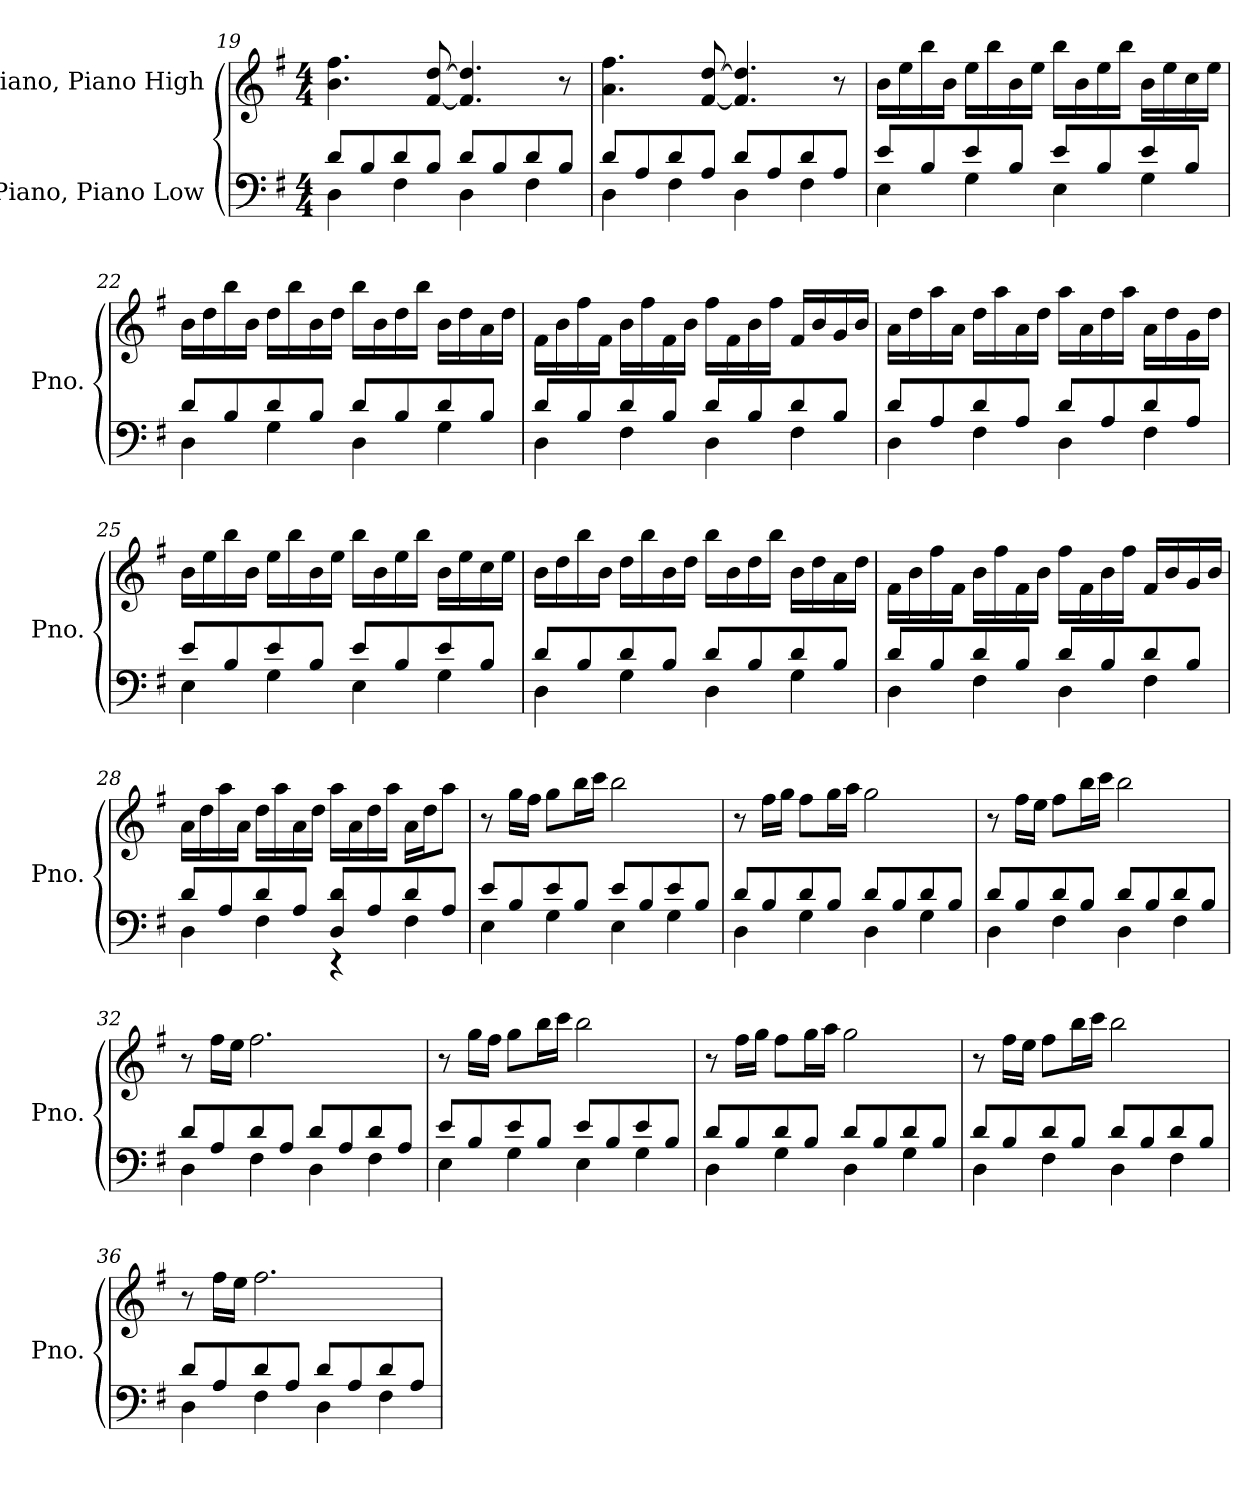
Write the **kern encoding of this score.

**kern	**kern
*part2	*part1
*staff2	*staff1
*I"Piano, Piano Low	*I"Piano, Piano High
*I'Pno.	*I'Pno.
*clefF4	*clefG2
*k[f#]	*k[f#]
*M4/4	*M4/4
=19	=19
*^	*
8d/L	4D\	4.b\ 4.ff#\
8B/	.	.
8d/	4F#\	.
8B/J	.	[8f#/ [8dd/
8d/L	4D\	4.f#/] 4.dd/]
8B/	.	.
8d/	4F#\	.
8B/J	.	8r
!!LO:LB:g=z
=20	=20	=20
8d/L	4D\	4.a\ 4.ff#\
8A/	.	.
8d/	4F#\	.
8A/J	.	[8f#/ [8dd/
8d/L	4D\	4.f#/] 4.dd/]
8A/	.	.
8d/	4F#\	.
8A/J	.	8r
=21	=21	=21
8e/L	4E\	16b\LL
.	.	16ee\
8B/	.	16bb\
.	.	16b\JJ
8e/	4G\	16ee\LL
.	.	16bb\
8B/J	.	16b\
.	.	16ee\JJ
8e/L	4E\	16bb\LL
.	.	16b\
8B/	.	16ee\
.	.	16bb\JJ
8e/	4G\	16b\LL
.	.	16ee\
8B/J	.	16cc\
.	.	16ee\JJ
=22	=22	=22
8d/L	4D\	16b\LL
.	.	16dd\
8B/	.	16bb\
.	.	16b\JJ
8d/	4G\	16dd\LL
.	.	16bb\
8B/J	.	16b\
.	.	16dd\JJ
8d/L	4D\	16bb\LL
.	.	16b\
8B/	.	16dd\
.	.	16bb\JJ
8d/	4G\	16b\LL
.	.	16dd\
8B/J	.	16a\
.	.	16dd\JJ
!!LO:PB:g=z
=23	=23	=23
8d/L	4D\	16f#\LL
.	.	16b\
8B/	.	16ff#\
.	.	16f#\JJ
8d/	4F#\	16b\LL
.	.	16ff#\
8B/J	.	16f#\
.	.	16b\JJ
8d/L	4D\	16ff#\LL
.	.	16f#\
8B/	.	16b\
.	.	16ff#\JJ
8d/	4F#\	16f#/LL
.	.	16b/
8B/J	.	16g/
.	.	16b/JJ
=24	=24	=24
8d/L	4D\	16a\LL
.	.	16dd\
8A/	.	16aa\
.	.	16a\JJ
8d/	4F#\	16dd\LL
.	.	16aa\
8A/J	.	16a\
.	.	16dd\JJ
8d/L	4D\	16aa\LL
.	.	16a\
8A/	.	16dd\
.	.	16aa\JJ
8d/	4F#\	16a\LL
.	.	16dd\
8A/J	.	16g\
.	.	16dd\JJ
!!LO:LB:g=z
=25	=25	=25
8e/L	4E\	16b\LL
.	.	16ee\
8B/	.	16bb\
.	.	16b\JJ
8e/	4G\	16ee\LL
.	.	16bb\
8B/J	.	16b\
.	.	16ee\JJ
8e/L	4E\	16bb\LL
.	.	16b\
8B/	.	16ee\
.	.	16bb\JJ
8e/	4G\	16b\LL
.	.	16ee\
8B/J	.	16cc\
.	.	16ee\JJ
=26	=26	=26
8d/L	4D\	16b\LL
.	.	16dd\
8B/	.	16bb\
.	.	16b\JJ
8d/	4G\	16dd\LL
.	.	16bb\
8B/J	.	16b\
.	.	16dd\JJ
8d/L	4D\	16bb\LL
.	.	16b\
8B/	.	16dd\
.	.	16bb\JJ
8d/	4G\	16b\LL
.	.	16dd\
8B/J	.	16a\
.	.	16dd\JJ
!!LO:LB:g=z
=27	=27	=27
8d/L	4D\	16f#\LL
.	.	16b\
8B/	.	16ff#\
.	.	16f#\JJ
8d/	4F#\	16b\LL
.	.	16ff#\
8B/J	.	16f#\
.	.	16b\JJ
8d/L	4D\	16ff#\LL
.	.	16f#\
8B/	.	16b\
.	.	16ff#\JJ
8d/	4F#\	16f#/LL
.	.	16b/
8B/J	.	16g/
.	.	16b/JJ
=28	=28	=28
8d/L	4D\	16a\LL
.	.	16dd\
8A/	.	16aa\
.	.	16a\JJ
8d/	4F#\	16dd\LL
.	.	16aa\
8A/J	.	16a\
.	.	16dd\JJ
8D/ 8d/L	4r	16aa\LL
.	.	16a\
8A/	.	16dd\
.	.	16aa\JJ
8d/	4F#\	16a\LL
.	.	16dd\J
8A/J	.	8aa\J
=29	=29	=29
8e/L	4E\	8r
8B/	.	16gg\LL
.	.	16ff#\JJ
8e/	4G\	8gg\L
8B/J	.	16bb\L
.	.	16ccc\JJ
8e/L	4E\	2bb\
8B/	.	.
8e/	4G\	.
8B/J	.	.
!!LO:LB:g=z
=30	=30	=30
8d/L	4D\	8r
8B/	.	16ff#\LL
.	.	16gg\JJ
8d/	4G\	8ff#\L
8B/J	.	16gg\L
.	.	16aa\JJ
8d/L	4D\	2gg\
8B/	.	.
8d/	4G\	.
8B/J	.	.
=31	=31	=31
8d/L	4D\	8r
8B/	.	16ff#\LL
.	.	16ee\JJ
8d/	4F#\	8ff#\L
8B/J	.	16bb\L
.	.	16ccc\JJ
8d/L	4D\	2bb\
8B/	.	.
8d/	4F#\	.
8B/J	.	.
=32	=32	=32
8d/L	4D\	8r
8A/	.	16ff#\LL
.	.	16ee\JJ
8d/	4F#\	2.ff#\
8A/J	.	.
8d/L	4D\	.
8A/	.	.
8d/	4F#\	.
8A/J	.	.
=33	=33	=33
8e/L	4E\	8r
8B/	.	16gg\LL
.	.	16ff#\JJ
8e/	4G\	8gg\L
8B/J	.	16bb\L
.	.	16ccc\JJ
8e/L	4E\	2bb\
8B/	.	.
8e/	4G\	.
8B/J	.	.
!!LO:LB:g=z
=34	=34	=34
8d/L	4D\	8r
8B/	.	16ff#\LL
.	.	16gg\JJ
8d/	4G\	8ff#\L
8B/J	.	16gg\L
.	.	16aa\JJ
8d/L	4D\	2gg\
8B/	.	.
8d/	4G\	.
8B/J	.	.
=35	=35	=35
8d/L	4D\	8r
8B/	.	16ff#\LL
.	.	16ee\JJ
8d/	4F#\	8ff#\L
8B/J	.	16bb\L
.	.	16ccc\JJ
8d/L	4D\	2bb\
8B/	.	.
8d/	4F#\	.
8B/J	.	.
=36	=36	=36
8d/L	4D\	8r
8A/	.	16ff#\LL
.	.	16ee\JJ
8d/	4F#\	2.ff#\
8A/J	.	.
8d/L	4D\	.
8A/	.	.
8d/	4F#\	.
8A/J	.	.
*v	*v	*
=	=
*-	*-
